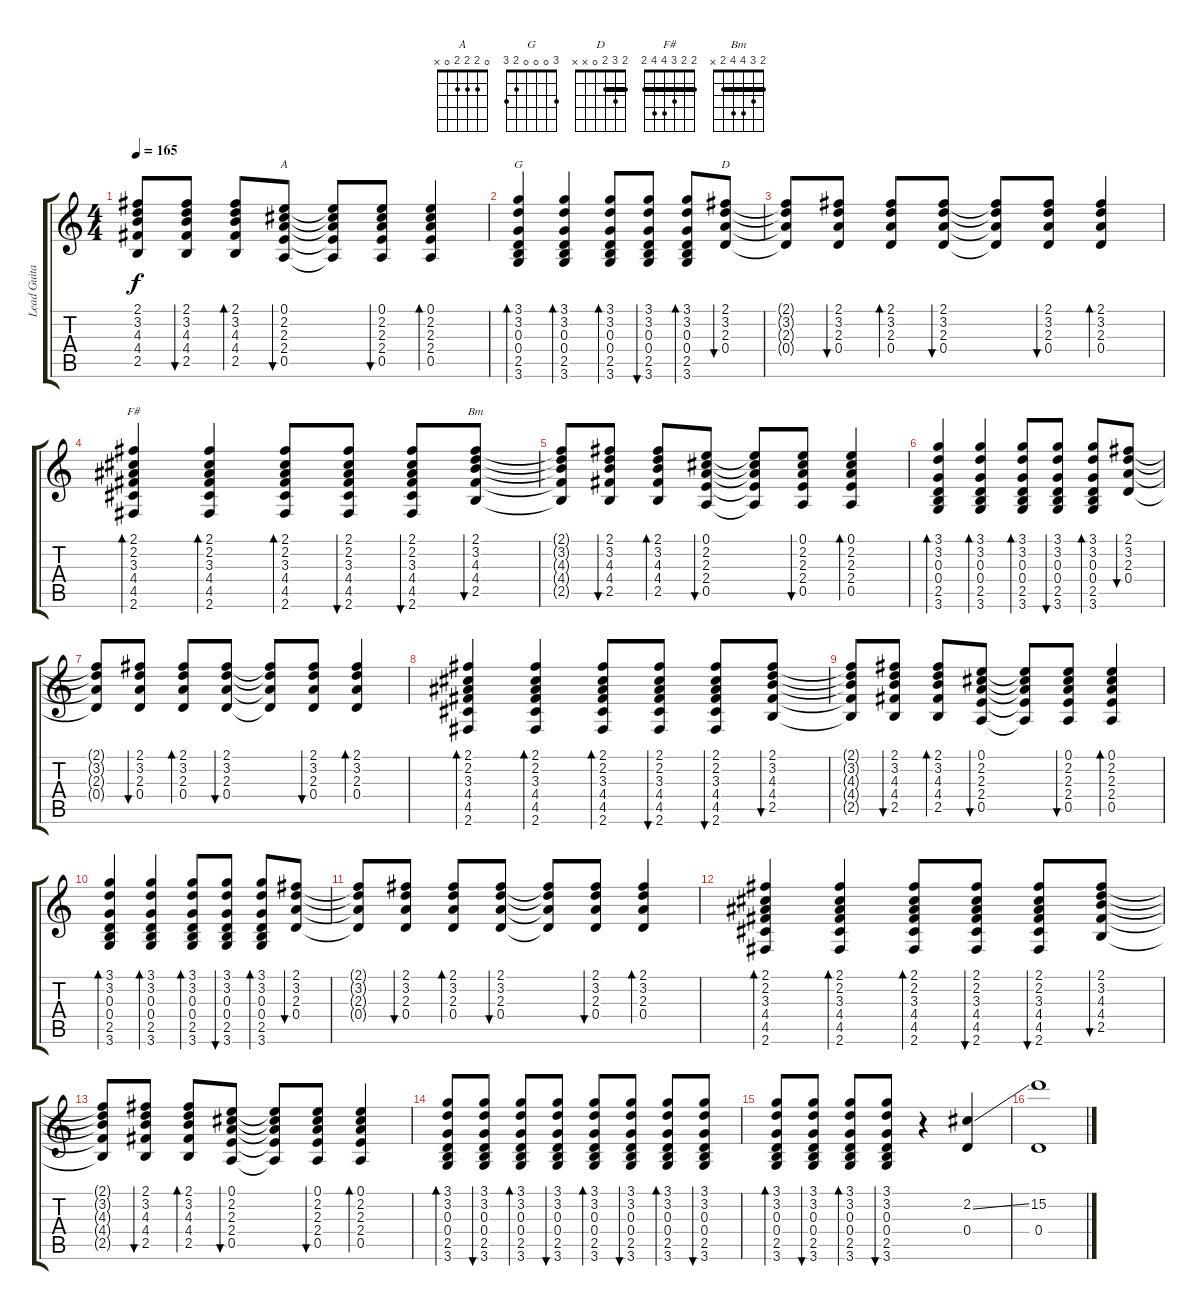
\track ("Lead Guitar" "Lead Guita") {instrument distortionguitar}
\staff {score tabs}
\tuning (E4 B3 G3 D3 A2 E2) {hide}
\chord ("A" 0 2 2 2 0 x)
\chord ("G" 3 0 0 0 2 3)
\chord ("D" 2 3 2 0 x x) {barre 2}
\chord ("F#" 2 2 3 4 4 2) {barre 2}
\chord ("Bm" 2 3 4 4 2 x) {barre 2}
\ts (4 4)
\tempo 165
\clef g2
\ks c
(2.1{t} 3.2{t} 4.3{t} 4.4{t} 2.5{t}).8{dy f} (2.1 3.2 4.3 4.4 2.5).8{bu 60} (2.1 3.2 4.3 4.4 2.5).8{bd 60} (0.1 2.2 2.3 2.4 0.5).8{bu 60 ch "A"} (0.1{t} 2.2{t} 2.3{t} 2.4{t} 0.5{t}).8 (0.1 2.2 2.3 2.4 0.5).8{bu 60} (0.1 2.2 2.3 2.4 0.5).4{bd 60} |
(3.1 3.2 0.3 0.4 2.5 3.6).4{bd 60 ch "G"} (3.1 3.2 0.3 0.4 2.5 3.6).4{bd 60} (3.1 3.2 0.3 0.4 2.5 3.6).8{bd 60} (3.1 3.2 0.3 0.4 2.5 3.6).8{bu 60} (3.1 3.2 0.3 0.4 2.5 3.6).8{bd 60} (2.1 3.2 2.3 0.4).8{bu 60 ch "D"} |
(2.1{t} 3.2{t} 2.3{t} 0.4{t}).8 (2.1 3.2 2.3 0.4).8{bu 60} (2.1 3.2 2.3 0.4).8{bd 60} (2.1 3.2 2.3 0.4).8{bu 60} (2.1{t} 3.2{t} 2.3{t} 0.4{t}).8 (2.1 3.2 2.3 0.4).8{bu 60} (2.1 3.2 2.3 0.4).4{bd 60} |
(2.1 2.2 3.3 4.4 4.5 2.6).4{bd 60 ch "F#"} (2.1 2.2 3.3 4.4 4.5 2.6).4{bd 60} (2.1 2.2 3.3 4.4 4.5 2.6).8{bd 60} (2.1 2.2 3.3 4.4 4.5 2.6).8{bu 60} (2.1 2.2 3.3 4.4 4.5 2.6).8{bu 60} (2.1 3.2 4.3 4.4 2.5).8{bu 60 ch "Bm"} |
(2.1{t} 3.2{t} 4.3{t} 4.4{t} 2.5{t}).8 (2.1 3.2 4.3 4.4 2.5).8{bu 60} (2.1 3.2 4.3 4.4 2.5).8{bd 60} (0.1 2.2 2.3 2.4 0.5).8{bu 60} (0.1{t} 2.2{t} 2.3{t} 2.4{t} 0.5{t}).8 (0.1 2.2 2.3 2.4 0.5).8{bu 60} (0.1 2.2 2.3 2.4 0.5).4{bd 60} |
(3.1 3.2 0.3 0.4 2.5 3.6).4{bd 60} (3.1 3.2 0.3 0.4 2.5 3.6).4{bd 60} (3.1 3.2 0.3 0.4 2.5 3.6).8{bd 60} (3.1 3.2 0.3 0.4 2.5 3.6).8{bu 60} (3.1 3.2 0.3 0.4 2.5 3.6).8{bd 60} (2.1 3.2 2.3 0.4).8{bu 60} |
(2.1{t} 3.2{t} 2.3{t} 0.4{t}).8 (2.1 3.2 2.3 0.4).8{bu 60} (2.1 3.2 2.3 0.4).8{bd 60} (2.1 3.2 2.3 0.4).8{bu 60} (2.1{t} 3.2{t} 2.3{t} 0.4{t}).8 (2.1 3.2 2.3 0.4).8{bu 60} (2.1 3.2 2.3 0.4).4{bd 60} |
(2.1 2.2 3.3 4.4 4.5 2.6).4{bd 60} (2.1 2.2 3.3 4.4 4.5 2.6).4{bd 60} (2.1 2.2 3.3 4.4 4.5 2.6).8{bd 60} (2.1 2.2 3.3 4.4 4.5 2.6).8{bu 60} (2.1 2.2 3.3 4.4 4.5 2.6).8{bu 60} (2.1 3.2 4.3 4.4 2.5).8{bu 60} |
(2.1{t} 3.2{t} 4.3{t} 4.4{t} 2.5{t}).8 (2.1 3.2 4.3 4.4 2.5).8{bu 60} (2.1 3.2 4.3 4.4 2.5).8{bd 60} (0.1 2.2 2.3 2.4 0.5).8{bu 60} (0.1{t} 2.2{t} 2.3{t} 2.4{t} 0.5{t}).8 (0.1 2.2 2.3 2.4 0.5).8{bu 60} (0.1 2.2 2.3 2.4 0.5).4{bd 60} |
(3.1 3.2 0.3 0.4 2.5 3.6).4{bd 60} (3.1 3.2 0.3 0.4 2.5 3.6).4{bd 60} (3.1 3.2 0.3 0.4 2.5 3.6).8{bd 60} (3.1 3.2 0.3 0.4 2.5 3.6).8{bu 60} (3.1 3.2 0.3 0.4 2.5 3.6).8{bd 60} (2.1 3.2 2.3 0.4).8{bu 60} |
(2.1{t} 3.2{t} 2.3{t} 0.4{t}).8 (2.1 3.2 2.3 0.4).8{bu 60} (2.1 3.2 2.3 0.4).8{bd 60} (2.1 3.2 2.3 0.4).8{bu 60} (2.1{t} 3.2{t} 2.3{t} 0.4{t}).8 (2.1 3.2 2.3 0.4).8{bu 60} (2.1 3.2 2.3 0.4).4{bd 60} |
(2.1 2.2 3.3 4.4 4.5 2.6).4{bd 60} (2.1 2.2 3.3 4.4 4.5 2.6).4{bd 60} (2.1 2.2 3.3 4.4 4.5 2.6).8{bd 60} (2.1 2.2 3.3 4.4 4.5 2.6).8{bu 60} (2.1 2.2 3.3 4.4 4.5 2.6).8{bu 60} (2.1 3.2 4.3 4.4 2.5).8{bu 60} |
(2.1{t} 3.2{t} 4.3{t} 4.4{t} 2.5{t}).8 (2.1 3.2 4.3 4.4 2.5).8{bu 60} (2.1 3.2 4.3 4.4 2.5).8{bd 60} (0.1 2.2 2.3 2.4 0.5).8{bu 60} (0.1{t} 2.2{t} 2.3{t} 2.4{t} 0.5{t}).8 (0.1 2.2 2.3 2.4 0.5).8{bu 60} (0.1 2.2 2.3 2.4 0.5).4{bd 60} |
(3.1 3.2 0.3 0.4 2.5 3.6).8{bd 60} (3.1 3.2 0.3 0.4 2.5 3.6).8{bu 60} (3.1 3.2 0.3 0.4 2.5 3.6).8{bd 60} (3.1 3.2 0.3 0.4 2.5 3.6).8{bu 60} (3.1 3.2 0.3 0.4 2.5 3.6).8{bd 60} (3.1 3.2 0.3 0.4 2.5 3.6).8{bu 60} (3.1 3.2 0.3 0.4 2.5 3.6).8{bd 60} (3.1 3.2 0.3 0.4 2.5 3.6).8{bu 60} |
(3.1 3.2 0.3 0.4 2.5 3.6).8{bd 60} (3.1 3.2 0.3 0.4 2.5 3.6).8{bu 60} (3.1 3.2 0.3 0.4 2.5 3.6).8{bd 60} (3.1 3.2 0.3 0.4 2.5 3.6).8{bu 60} r.4 (2.2{ss} 0.4).4 |
(15.2 0.4).1
